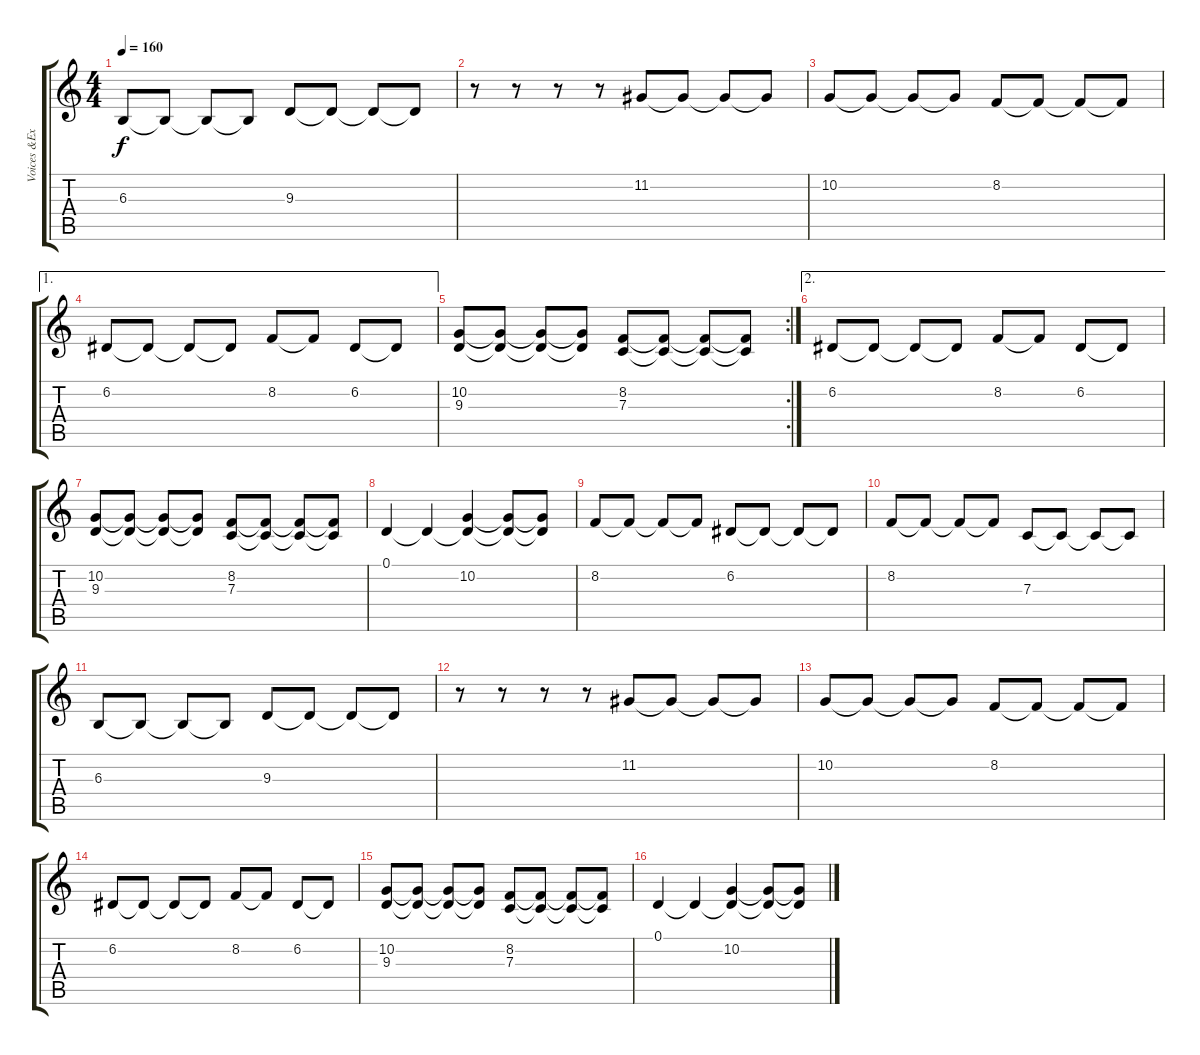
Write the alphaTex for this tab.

\track ("Voices &Extras" "Voices &Ex") {instrument choiraahs}
\staff {score tabs}
\tuning (D4 A3 F3 C3 G2 D2) {hide}
\ts (4 4)
\tempo 160
\clef g2
\ks c
6.3.8{dy f} 6.3{t}.8 6.3{t}.8 6.3{t}.8 9.3.8 9.3{t}.8 9.3{t}.8 9.3{t}.8 |
r.8 r.8 r.8 r.8 11.2.8{instrument choiraahs} 11.2{t}.8 11.2{t}.8 11.2{t}.8 |
10.2.8 10.2{t}.8 10.2{t}.8 10.2{t}.8 8.2.8 8.2{t}.8 8.2{t}.8 8.2{t}.8 |
\ae 1
6.2.8 6.2{t}.8 6.2{t}.8 6.2{t}.8 8.2.8 8.2{t}.8 6.2.8 6.2{t}.8 |
\rc 2
(10.2 9.3).8 (10.2{t} 9.3{t}).8 (10.2{t} 9.3{t}).8 (10.2{t} 9.3{t}).8 (8.2 7.3).8 (8.2{t} 7.3{t}).8 (8.2{t} 7.3{t}).8 (8.2{t} 7.3{t}).8 |
\ae 2
6.2.8 6.2{t}.8 6.2{t}.8 6.2{t}.8 8.2.8 8.2{t}.8 6.2.8 6.2{t}.8 |
(10.2 9.3).8 (10.2{t} 9.3{t}).8 (10.2{t} 9.3{t}).8 (10.2{t} 9.3{t}).8 (8.2 7.3).8 (8.2{t} 7.3{t}).8 (8.2{t} 7.3{t}).8 (8.2{t} 7.3{t}).8 |
0.1.4 0.1{t}.4 (0.1{t} 10.2).4{instrument choiraahs} (0.1{t} 10.2{t}).8 (0.1{t} 10.2{t}).8 |
8.2.8 8.2{t}.8 8.2{t}.8 8.2{t}.8 6.2.8 6.2{t}.8 6.2{t}.8 6.2{t}.8 |
8.2.8 8.2{t}.8 8.2{t}.8 8.2{t}.8 7.3.8 7.3{t}.8 7.3{t}.8 7.3{t}.8 |
6.3.8 6.3{t}.8 6.3{t}.8 6.3{t}.8 9.3.8 9.3{t}.8 9.3{t}.8 9.3{t}.8 |
r.8 r.8 r.8 r.8 11.2.8{instrument choiraahs} 11.2{t}.8 11.2{t}.8 11.2{t}.8 |
10.2.8 10.2{t}.8 10.2{t}.8 10.2{t}.8 8.2.8 8.2{t}.8 8.2{t}.8 8.2{t}.8 |
6.2.8 6.2{t}.8 6.2{t}.8 6.2{t}.8 8.2.8 8.2{t}.8 6.2.8 6.2{t}.8 |
(10.2 9.3).8 (10.2{t} 9.3{t}).8 (10.2{t} 9.3{t}).8 (10.2{t} 9.3{t}).8 (8.2 7.3).8 (8.2{t} 7.3{t}).8 (8.2{t} 7.3{t}).8 (8.2{t} 7.3{t}).8 |
0.1.4 0.1{t}.4 (0.1{t} 10.2).4{instrument choiraahs} (0.1{t} 10.2{t}).8 (0.1{t} 10.2{t}).8
